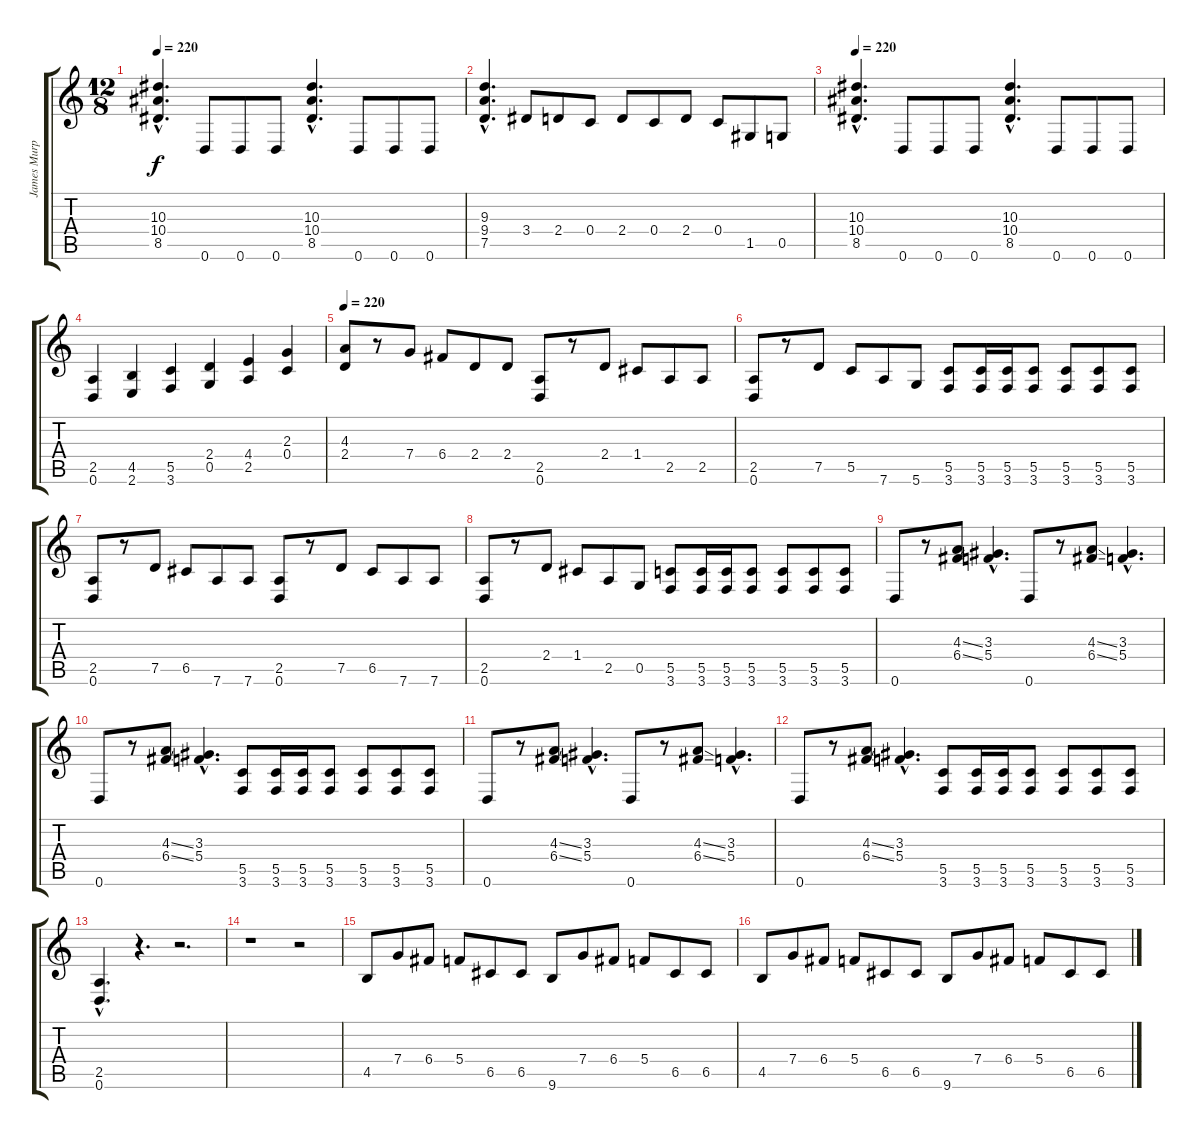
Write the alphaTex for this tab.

\track ("James Murphy" "James Murp") {instrument distortionguitar}
\staff {score tabs}
\tuning (D4 A3 F3 C3 G2 D2) {hide}
\ts (12 8)
\tempo 220
\clef g2
\ks c
(10.3{hac} 10.4{hac} 8.5{hac}).4{d dy f} 0.6.8 0.6.8 0.6.8 (10.3{hac} 10.4{hac} 8.5{hac}).4{d} 0.6.8 0.6.8 0.6.8 |
(9.3{hac} 9.4{hac} 7.5{hac}).4{d} 3.4.8 2.4.8 0.4.8 2.4.8 0.4.8 2.4.8 0.4.8 1.5.8 0.5.8 |
\tempo 220
(10.3{hac} 10.4{hac} 8.5{hac}).4{d} 0.6.8 0.6.8 0.6.8 (10.3{hac} 10.4{hac} 8.5{hac}).4{d} 0.6.8 0.6.8 0.6.8 |
(2.5 0.6).4 (4.5 2.6).4 (5.5 3.6).4 (2.4 0.5).4 (4.4 2.5).4 (2.3 0.4).4 |
\tempo 220
(4.3 2.4).8 r.8 7.4.8 6.4.8 2.4.8 2.4.8 (2.5 0.6).8 r.8 2.4.8 1.4.8 2.5.8 2.5.8 |
(2.5 0.6).8 r.8 7.5.8 5.5.8 7.6.8 5.6.8 (5.5 3.6).8 (5.5 3.6).16 (5.5 3.6).16 (5.5 3.6).8 (5.5 3.6).8 (5.5 3.6).8 (5.5 3.6).8 |
(2.5 0.6).8 r.8 7.5.8 6.5.8 7.6.8 7.6.8 (2.5 0.6).8 r.8 7.5.8 6.5.8 7.6.8 7.6.8 |
(2.5 0.6).8 r.8 2.4.8 1.4.8 2.5.8 0.5.8 (5.5 3.6).8 (5.5 3.6).16 (5.5 3.6).16 (5.5 3.6).8 (5.5 3.6).8 (5.5 3.6).8 (5.5 3.6).8 |
0.6.8 r.8 (4.3{ss} 6.4{ss}).8 (3.3{hac} 5.4{hac}).4{d} 0.6.8 r.8 (4.3{ss} 6.4{ss}).8 (3.3{hac} 5.4{hac}).4{d} |
0.6.8 r.8 (4.3{ss} 6.4{ss}).8 (3.3{hac} 5.4{hac}).4{d} (5.5 3.6).8 (5.5 3.6).16 (5.5 3.6).16 (5.5 3.6).8 (5.5 3.6).8 (5.5 3.6).8 (5.5 3.6).8 |
0.6.8 r.8 (4.3{ss} 6.4{ss}).8 (3.3{hac} 5.4{hac}).4{d} 0.6.8 r.8 (4.3{ss} 6.4{ss}).8 (3.3{hac} 5.4{hac}).4{d} |
0.6.8 r.8 (4.3{ss} 6.4{ss}).8 (3.3{hac} 5.4{hac}).4{d} (5.5 3.6).8 (5.5 3.6).16 (5.5 3.6).16 (5.5 3.6).8 (5.5 3.6).8 (5.5 3.6).8 (5.5 3.6).8 |
(2.5{hac} 0.6{hac}).4{d} r.4{d} r.2{d} |
r.1 r.2 |
4.5.8 7.4.8 6.4.8 5.4.8 6.5.8 6.5.8 9.6.8 7.4.8 6.4.8 5.4.8 6.5.8 6.5.8 |
4.5.8 7.4.8 6.4.8 5.4.8 6.5.8 6.5.8 9.6.8 7.4.8 6.4.8 5.4.8 6.5.8 6.5.8
